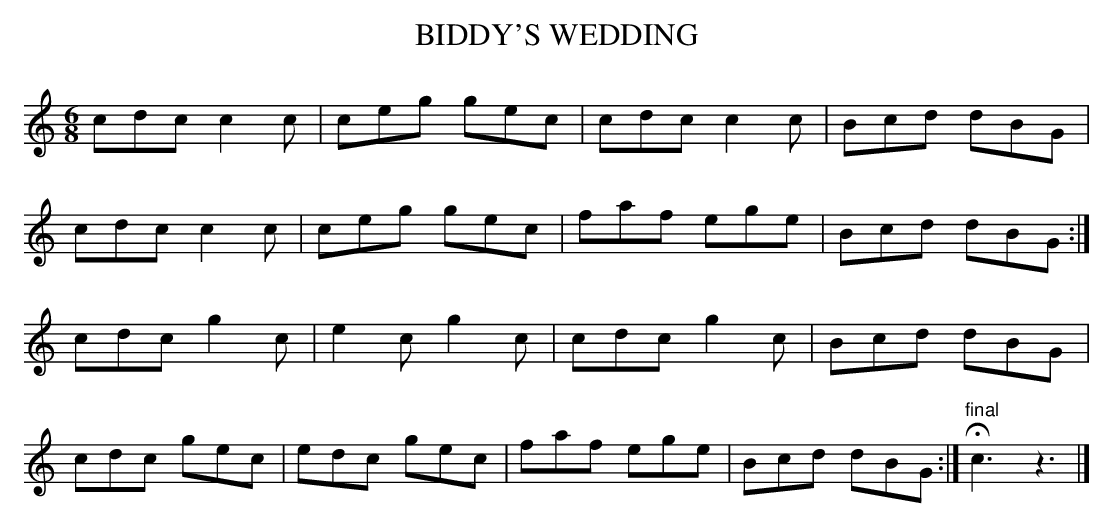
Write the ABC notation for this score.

X:1
T:BIDDY'S WEDDING
M:6/8
L:1/8
K:C
cdc c2c|ceg gec|cdc c2c|Bcd dBG|
cdc c2c|ceg gec|faf ege|Bcd dBG :|
cdc g2c|e2c g2c|cdc g2c|Bcd dBG|
cdc gec|edc gec|faf ege|Bcd dBG :|"final"Hc3z3|]
